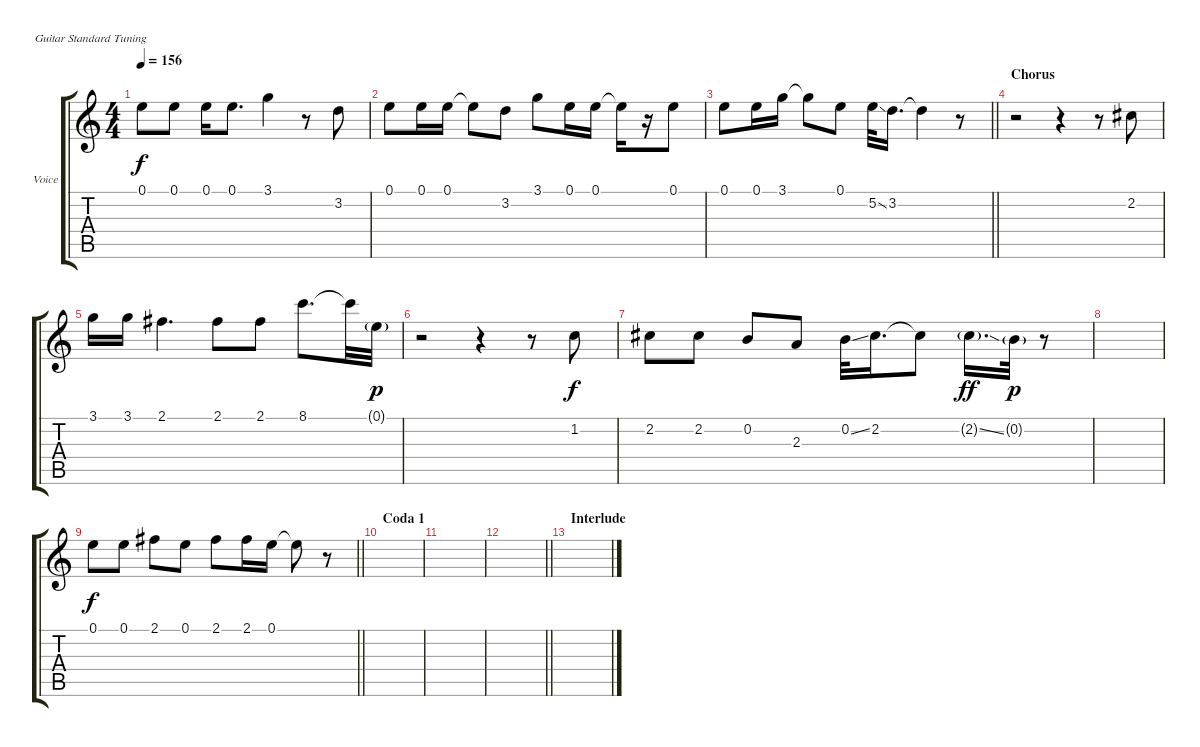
\bracketExtendMode groupsimilarinstruments
\firstSystemTrackNameOrientation horizontal
\otherSystemsTrackNameOrientation horizontal
\track ("Voice" "Voice") {mute instrument lead6voice}
\staff {score tabs}
\tuning (E4 B3 G3 D3 A2 E2)
\displaytranspose 12
\ts (4 4)
\tempo 156
\clef g2
\ks c
0.1.8{dy f} 0.1.8 0.1.16 0.1.8{d} 3.1.4 r.8 3.2.8 |
0.1.8 0.1.16 0.1.16 0.1{t}.8 3.2.8 3.1.8 0.1.16 0.1.16 0.1{t}.16 r.16 0.1.8 |
\barLineRight lightlight
0.1.8 0.1.16 3.1.16 3.1{t}.8 0.1.8 5.2{ss}.32 3.2.16{d} 3.2{t}.4 r.8 |
\section ("" "Chorus")
r.2 r.4 r.8 2.2.8 |
3.1.16 3.1.16 2.1.4{d} 2.1.8 2.1.8 8.1.8{d} 8.1{t}.32 0.1{g}.32{dy p} |
r.2 r.4 r.8 1.2.8{dy f} |
2.2.8 2.2.8 0.2.8 2.3.8 0.2{ss}.32 2.2.16{d} 2.2{t}.8 2.2{ss g}.16{d dy ff} 0.2{g}.32{dy p} r.8 |
|
\barLineRight lightlight
0.1.8{dy f} 0.1.8 2.1.8 0.1.8 2.1.8 2.1.16 0.1.16 0.1{t}.8 r.8 |
\section ("" "Coda 1")
|
|
\barLineRight lightlight
|
\section ("" "Interlude")
